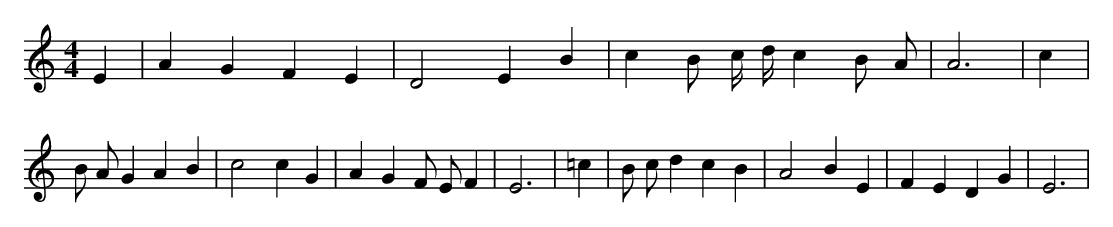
X:1
M:4/4
L:1/8
K:C
E2 | A2 G2 F2 E2 | D4 E2 B2 | c2 B c/2 d/2 c2 B A | A6 | c2 | B A G2 A2 B2 | c4 c2 G2 | A2 G2 F E F2 | E6 | =c2 | B c d2 c2 B2 | A4 B2 E2 | F2 E2 D2 G2 | E6 |
